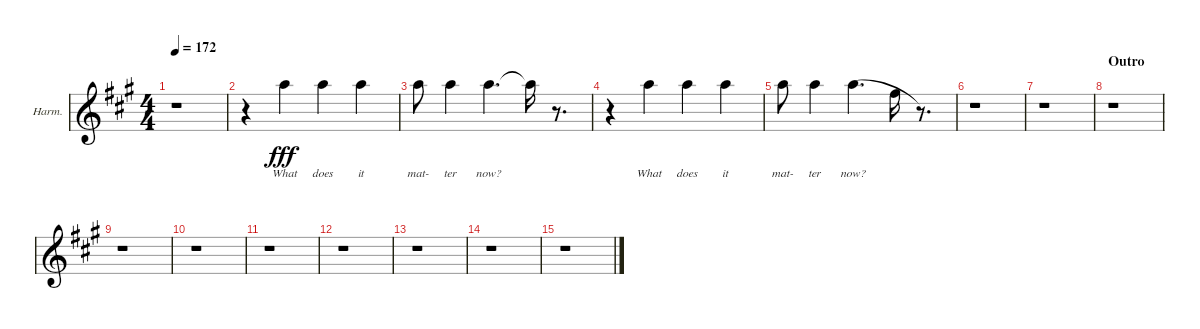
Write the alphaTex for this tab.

\defaultSystemsLayout 4
\bracketExtendMode groupsimilarinstruments
\firstSystemTrackNameOrientation horizontal
\otherSystemsTrackNameOrientation horizontal
\track ("Backing Vocals" "Harm.") {instrument distortionguitar}
\staff {score}
\tuning (E4 B3 G3 D3 A2 E2)
\ts (4 4)
\tempo 172
\clef g2
\scale
0.333333
\ks a
r.1{dy fff} |
\scale
0.333333 r.4 5.1.4{lyrics (0 "What") lyrics (1 "") lyrics (2 "") lyrics (3 "") lyrics (4 "")} 5.1.4{lyrics (0 "does") lyrics (1 "") lyrics (2 "") lyrics (3 "") lyrics (4 "")} 5.1.4{lyrics (0 "it") lyrics (1 "") lyrics (2 "") lyrics (3 "") lyrics (4 "")} |
\scale
0.333333 5.1.8{lyrics (0 "mat-") lyrics (1 "") lyrics (2 "") lyrics (3 "") lyrics (4 "")} 5.1.4{lyrics (0 "ter") lyrics (1 "") lyrics (2 "") lyrics (3 "") lyrics (4 "")} 5.1.4{d lyrics (0 "now?") lyrics (1 "") lyrics (2 "") lyrics (3 "") lyrics (4 "")} 5.1{t}.16{lyrics (0 "") lyrics (1 "") lyrics (2 "") lyrics (3 "") lyrics (4 "")} r.8{d} |
\scale
0.333333 r.4 5.1.4{lyrics (0 "What") lyrics (1 "") lyrics (2 "") lyrics (3 "") lyrics (4 "")} 5.1.4{lyrics (0 "does") lyrics (1 "") lyrics (2 "") lyrics (3 "") lyrics (4 "")} 5.1.4{lyrics (0 "it") lyrics (1 "") lyrics (2 "") lyrics (3 "") lyrics (4 "")} |
\scale
0.333333 5.1.8{lyrics (0 "mat-") lyrics (1 "") lyrics (2 "") lyrics (3 "") lyrics (4 "")} 5.1.4{lyrics (0 "ter") lyrics (1 "") lyrics (2 "") lyrics (3 "") lyrics (4 "")} 5.1.4{d lyrics (0 "now?") lyrics (1 "") lyrics (2 "") lyrics (3 "") lyrics (4 "") legatoorigin} 7.2.16{lyrics (0 "") lyrics (1 "") lyrics (2 "") lyrics (3 "") lyrics (4 "") legatoorigin} r.8{d} |
\scale
0.333333 r.1 |
\scale
0.333333 r.1 |
\section ("" "Outro")
\scale
0.333333 r.1 |
\scale
0.333333 r.1 |
\scale
0.333333 r.1 |
\scale
0.333333 r.1 |
\scale
0.333333 r.1 |
\scale
0.333333 r.1 |
r.1 |
r.1
